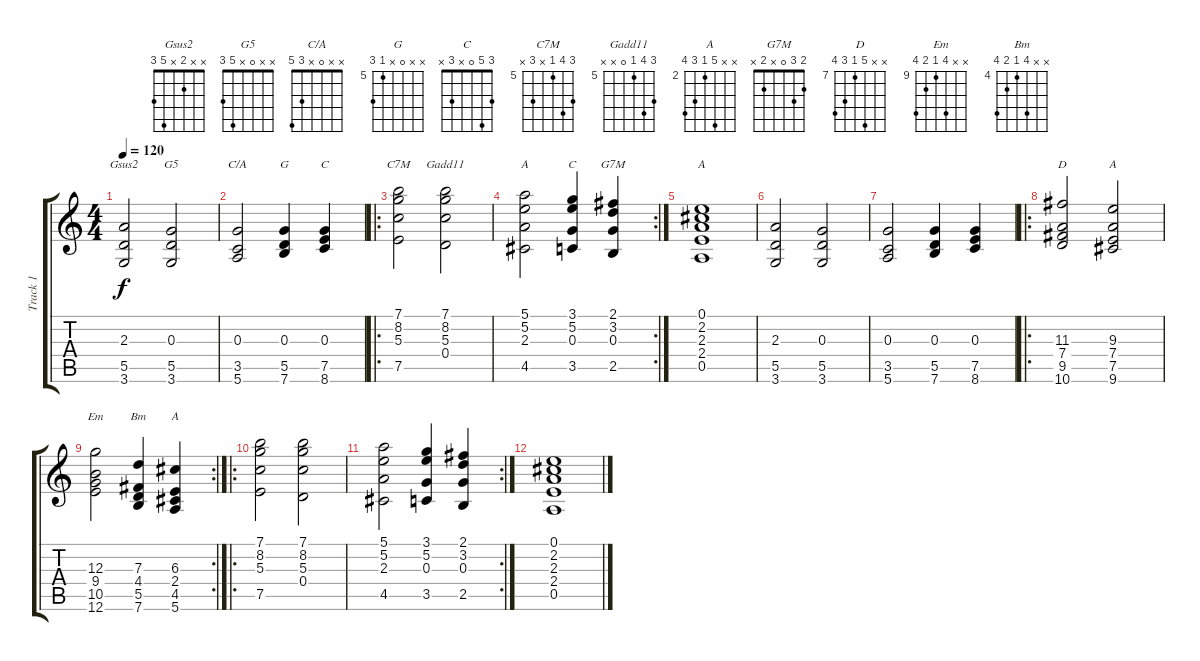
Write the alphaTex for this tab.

\track ("Track 1" "Track 1") {instrument acousticguitarnylon}
\staff {score tabs}
\tuning (E4 B3 G3 D3 A2 E2) {hide}
\chord ("Gsus2" x x 2 x 5 3)
\chord ("G5" x x 0 x 5 3)
\chord ("C/A" x x 0 x 3 5)
\chord ("G" x x 0 x 5 7) {firstfret 5}
\chord ("C" x x 0 x 7 8) {firstfret 7}
\chord ("C7M" 7 8 5 x 7 x) {firstfret 5}
\chord ("Gadd11" 7 8 5 0 x x) {firstfret 5}
\chord ("A" 5 5 2 x 4 x) {barre 5}
\chord ("C" 3 5 0 x 3 x)
\chord ("G7M" 2 3 0 x 2 x)
\chord ("A" 0 2 2 2 0 x)
\chord ("D" x x 11 7 9 10) {firstfret 7}
\chord ("A" x x 9 7 7 9) {firstfret 7 barre 7}
\chord ("Em" x x 12 9 10 12) {firstfret 9}
\chord ("Bm" x x 7 4 5 7) {firstfret 4}
\chord ("A" x x 6 2 4 5) {firstfret 2}
\ts (4 4)
\tempo 120
\clef g2
\ks c
(2.3 5.5 3.6).2{ch "Gsus2" dy f instrument acousticguitarnylon} (0.3 5.5 3.6).2{ch "G5"} |
(0.3 3.5 5.6).2{ch "C/A"} (0.3 5.5 7.6).4{ch "G"} (0.3 7.5 8.6).4{ch "C"} |
\ro
(7.1 8.2 5.3 7.5).2{ch "C7M"} (7.1 8.2 5.3 0.4).2{ch "Gadd11"} |
\rc 2
(5.1 5.2 2.3 4.5).2{ch "A"} (3.1 5.2 0.3 3.5).4{ch "C"} (2.1 3.2 0.3 2.5).4{ch "G7M"} |
(0.1 2.2 2.3 2.4 0.5).1{ch "A"} |
(2.3 5.5 3.6).2 (0.3 5.5 3.6).2 |
(0.3 3.5 5.6).2 (0.3 5.5 7.6).4 (0.3 7.5 8.6).4 |
\ro
(11.3 7.4 9.5 10.6).2{ch "D"} (9.3 7.4 7.5 9.6).2{ch "A"} |
\rc 2
(12.3 9.4 10.5 12.6).2{ch "Em"} (7.3 4.4 5.5 7.6).4{ch "Bm"} (6.3 2.4 4.5 5.6).4{ch "A"} |
\ro
(7.1 8.2 5.3 7.5).2 (7.1 8.2 5.3 0.4).2 |
\rc 2
(5.1 5.2 2.3 4.5).2 (3.1 5.2 0.3 3.5).4 (2.1 3.2 0.3 2.5).4 |
(0.1 2.2 2.3 2.4 0.5).1
